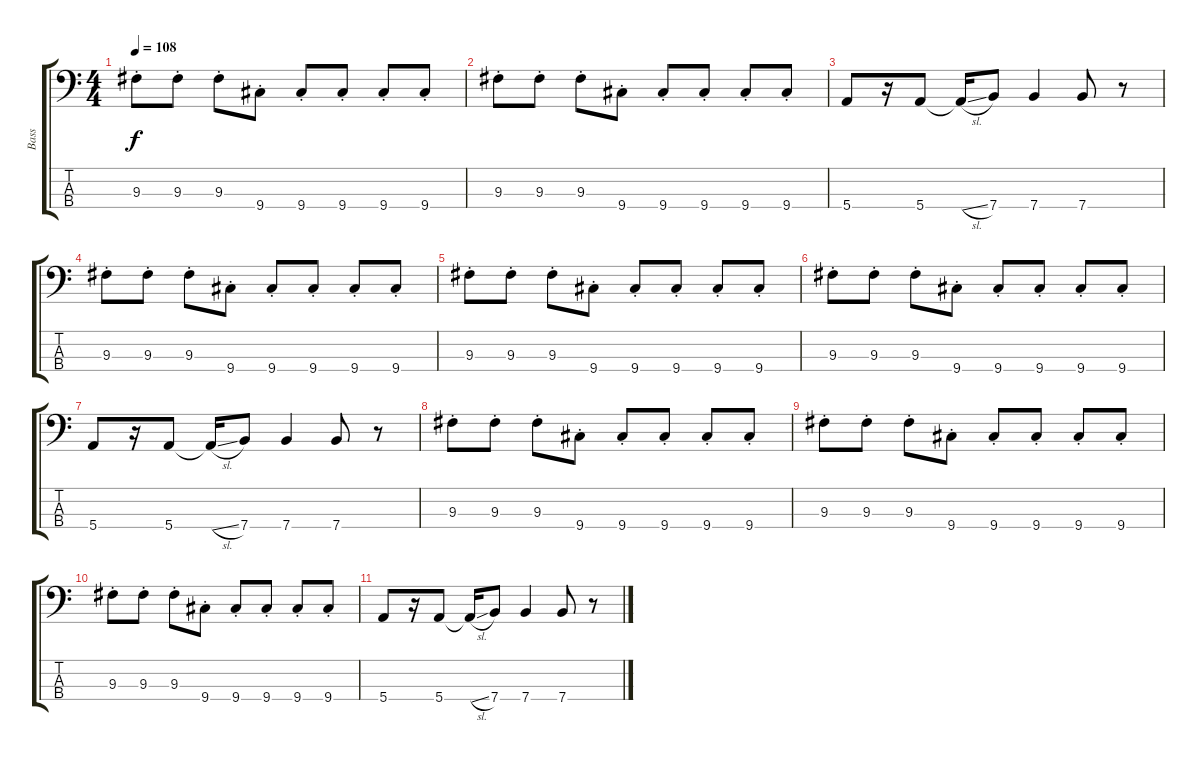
\track ("Bass" "Bass") {instrument electricbassfinger}
\staff {score tabs}
\tuning (G2 D2 A1 E1) {hide}
\ts (4 4)
\tempo 108
\clef f4
\ks c
9.3{st}.8{dy f} 9.3{st}.8 9.3{st}.8 9.4{st}.8 9.4{st}.8 9.4{st}.8 9.4{st}.8 9.4{st}.8 |
9.3{st}.8 9.3{st}.8 9.3{st}.8 9.4{st}.8 9.4{st}.8 9.4{st}.8 9.4{st}.8 9.4{st}.8 |
5.4.8 r.16 5.4.8 5.4{sl t}.16 7.4.8 7.4.4 7.4.8 r.8 |
9.3{st}.8 9.3{st}.8 9.3{st}.8 9.4{st}.8 9.4{st}.8 9.4{st}.8 9.4{st}.8 9.4{st}.8 |
9.3{st}.8 9.3{st}.8 9.3{st}.8 9.4{st}.8 9.4{st}.8 9.4{st}.8 9.4{st}.8 9.4{st}.8 |
9.3{st}.8 9.3{st}.8 9.3{st}.8 9.4{st}.8 9.4{st}.8 9.4{st}.8 9.4{st}.8 9.4{st}.8 |
5.4.8 r.16 5.4.8 5.4{sl t}.16 7.4.8 7.4.4 7.4.8 r.8 |
9.3{st}.8 9.3{st}.8 9.3{st}.8 9.4{st}.8 9.4{st}.8 9.4{st}.8 9.4{st}.8 9.4{st}.8 |
9.3{st}.8 9.3{st}.8 9.3{st}.8 9.4{st}.8 9.4{st}.8 9.4{st}.8 9.4{st}.8 9.4{st}.8 |
9.3{st}.8 9.3{st}.8 9.3{st}.8 9.4{st}.8 9.4{st}.8 9.4{st}.8 9.4{st}.8 9.4{st}.8 |
5.4.8 r.16 5.4.8 5.4{sl t}.16 7.4.8 7.4.4 7.4.8 r.8
